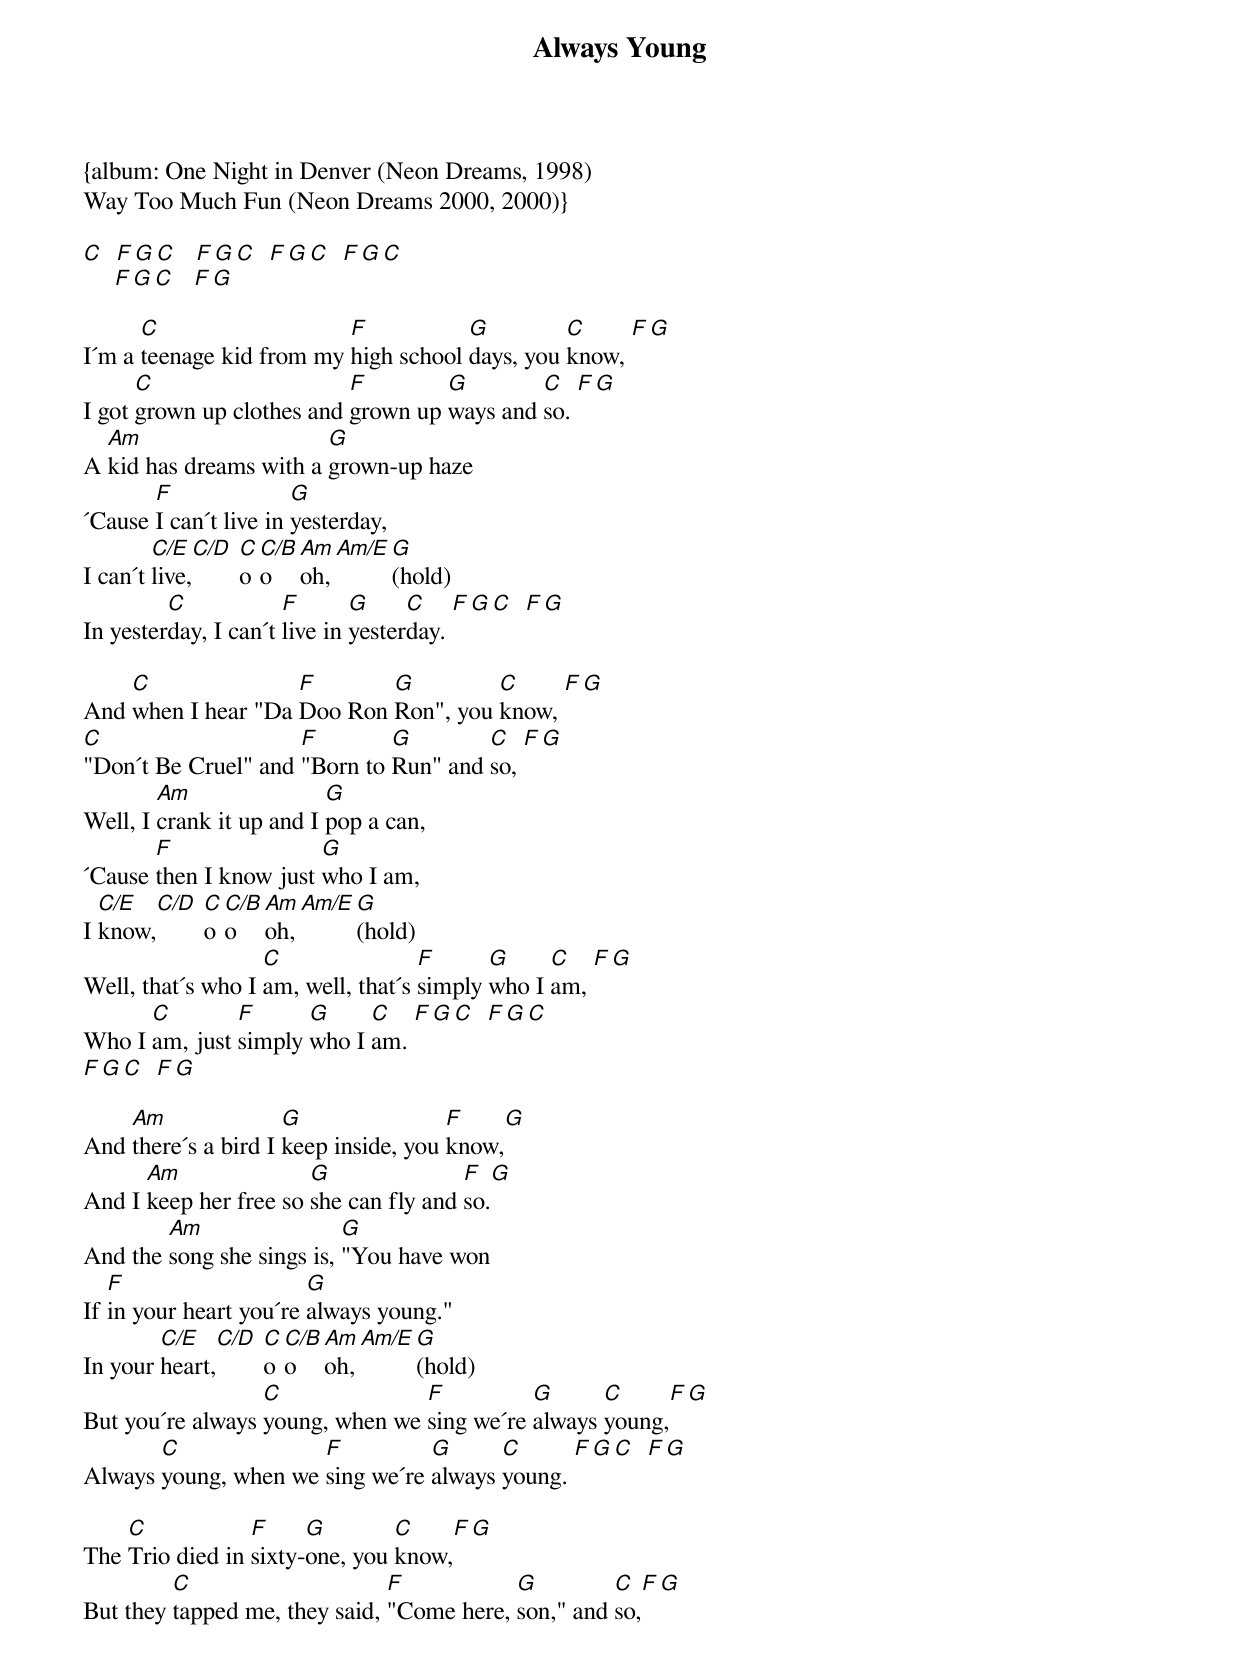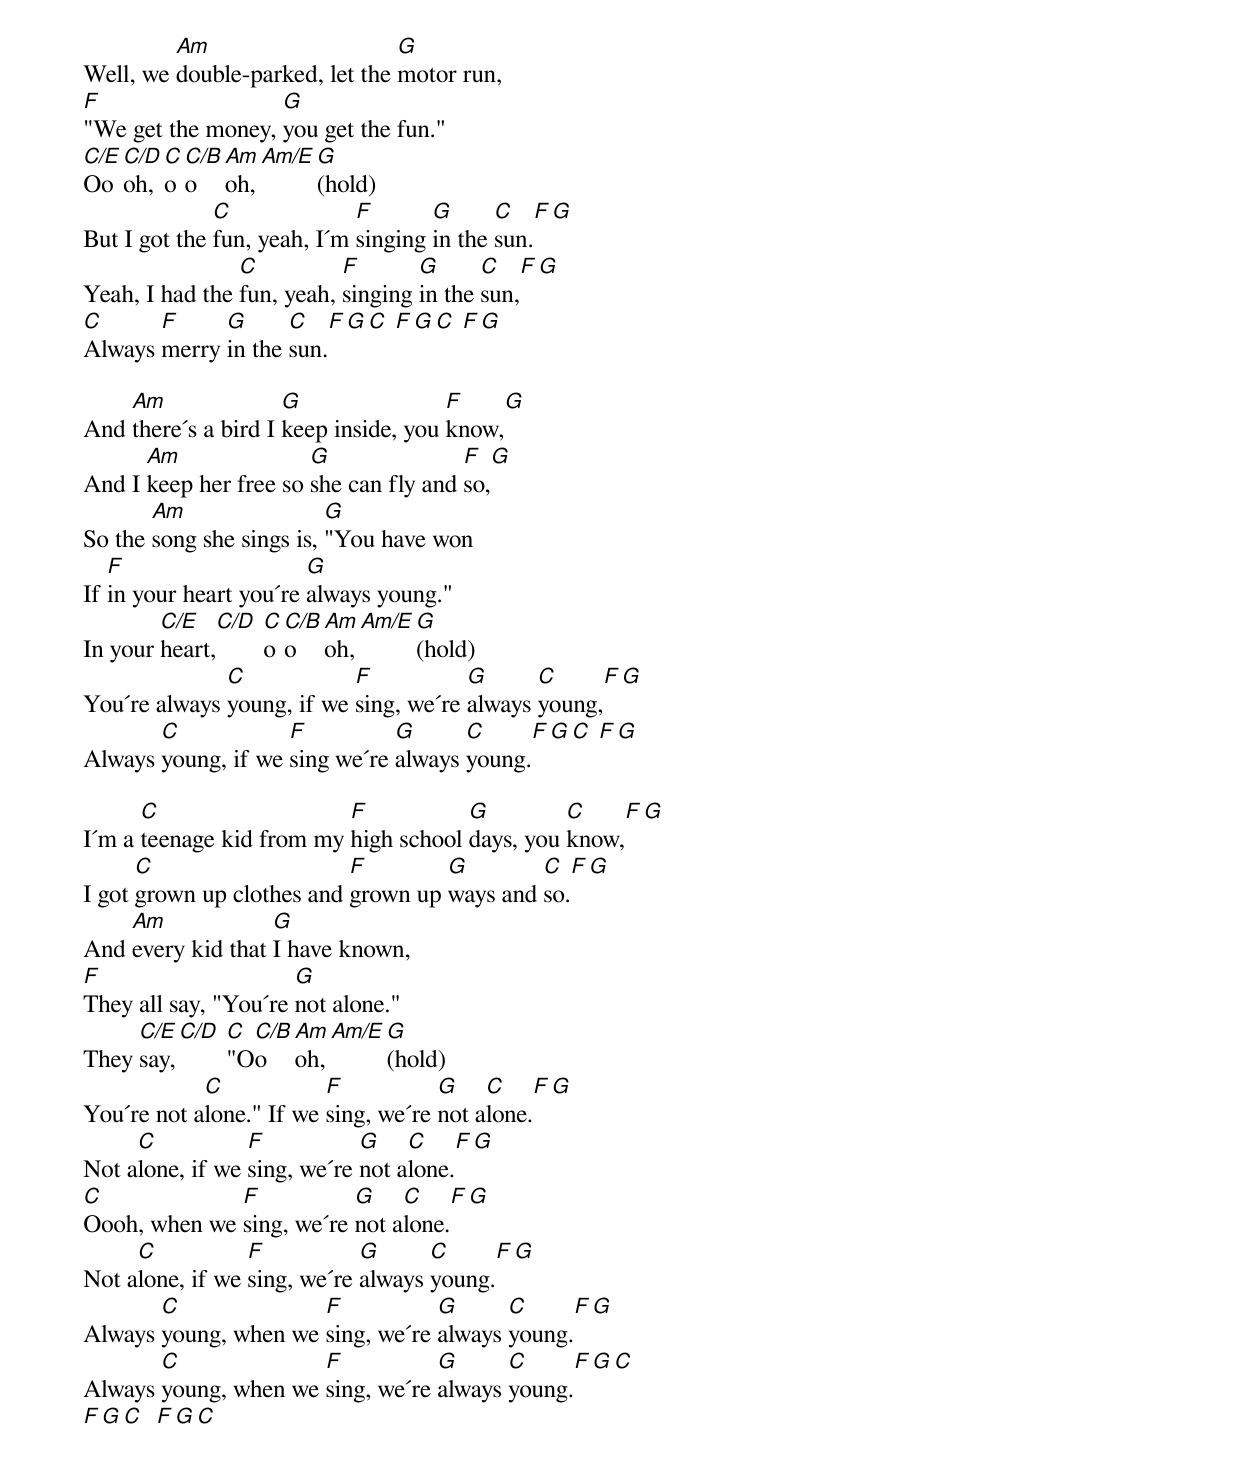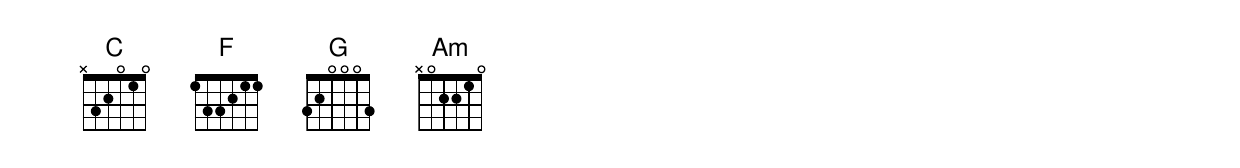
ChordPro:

{title: Always Young}
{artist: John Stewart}
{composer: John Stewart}
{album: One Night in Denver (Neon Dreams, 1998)
Way Too Much Fun (Neon Dreams 2000, 2000)}

[C]  [F][G][C]   [F][G][C]  [F][G][C]  [F][G][C]
     [F][G][C]   [F][G]

I´m a [C]teenage kid from my [F]high school [G]days, you [C]know, [F][G]
I got [C]grown up clothes and [F]grown up [G]ways and [C]so. [F][G]
A [Am]kid has dreams with a [G]grown-up haze
´Cause [F]I can´t live in [G]yesterday,
I can´t [C/E]live,[C/D] [C]o[C/B]o[Am]oh,[Am/E][G](hold)
In yester[C]day, I can´t [F]live in [G]yester[C]day. [F][G][C]  [F][G]

And [C]when I hear "Da [F]Doo Ron [G]Ron", you [C]know, [F][G]
[C]"Don´t Be Cruel" and [F]"Born to [G]Run" and [C]so, [F][G]
Well, I [Am]crank it up and I [G]pop a can,
´Cause [F]then I know just [G]who I am,
I [C/E]know,[C/D] [C]o[C/B]o[Am]oh,[Am/E][G](hold)
Well, that´s who I [C]am, well, that´s [F]simply [G]who I [C]am, [F][G]
Who I [C]am, just [F]simply [G]who I [C]am. [F][G][C]  [F][G][C]
[F][G][C]  [F][G]

And [Am]there´s a bird I [G]keep inside, you [F]know,[G]
And I [Am]keep her free so [G]she can fly and [F]so.[G]
And the [Am]song she sings is, [G]"You have won
If [F]in your heart you´re [G]always young."
In your [C/E]heart,[C/D] [C]o[C/B]o[Am]oh,[Am/E][G](hold)
But you´re always [C]young, when we [F]sing we´re [G]always [C]young,[F][G]
Always [C]young, when we [F]sing we´re [G]always [C]young. [F][G][C]  [F][G]

The [C]Trio died in [F]sixty-[G]one, you [C]know,[F][G]
But they [C]tapped me, they said, [F]"Come here, [G]son," and [C]so,[F][G]
Well, we [Am]double-parked, let the [G]motor run,
[F]"We get the money, [G]you get the fun."
[C/E]Oo[C/D]oh, [C]o[C/B]o[Am]oh,[Am/E][G](hold)
But I got the [C]fun, yeah, I´m [F]singing [G]in the [C]sun.[F][G]
Yeah, I had the [C]fun, yeah, [F]singing [G]in the [C]sun,[F][G]
[C]Always [F]merry [G]in the [C]sun.[F][G][C] [F][G][C] [F][G]

And [Am]there´s a bird I [G]keep inside, you [F]know,[G]
And I [Am]keep her free so [G]she can fly and [F]so,[G]
So the [Am]song she sings is, [G]"You have won
If [F]in your heart you´re [G]always young."
In your [C/E]heart,[C/D] [C]o[C/B]o[Am]oh,[Am/E][G](hold)
You´re always [C]young, if we [F]sing, we´re [G]always [C]young,[F][G]
Always [C]young, if we [F]sing we´re [G]always [C]young.[F][G][C] [F][G]

I´m a [C]teenage kid from my [F]high school [G]days, you [C]know,[F][G]
I got [C]grown up clothes and [F]grown up [G]ways and [C]so.[F][G]
And [Am]every kid that [G]I have known,
[F]They all say, "You´re [G]not alone."
They [C/E]say,[C/D] [C]"O[C/B]o[Am]oh,[Am/E][G](hold)
You´re not a[C]lone." If we [F]sing, we´re [G]not a[C]lone.[F][G]
Not a[C]lone, if we [F]sing, we´re [G]not a[C]lone.[F][G]
[C]Oooh, when we [F]sing, we´re [G]not a[C]lone.[F][G]
Not a[C]lone, if we [F]sing, we´re [G]always [C]young.[F][G]
Always [C]young, when we [F]sing, we´re [G]always [C]young.[F][G]
Always [C]young, when we [F]sing, we´re [G]always [C]young.[F][G][C]
[F][G][C]  [F][G][C]
